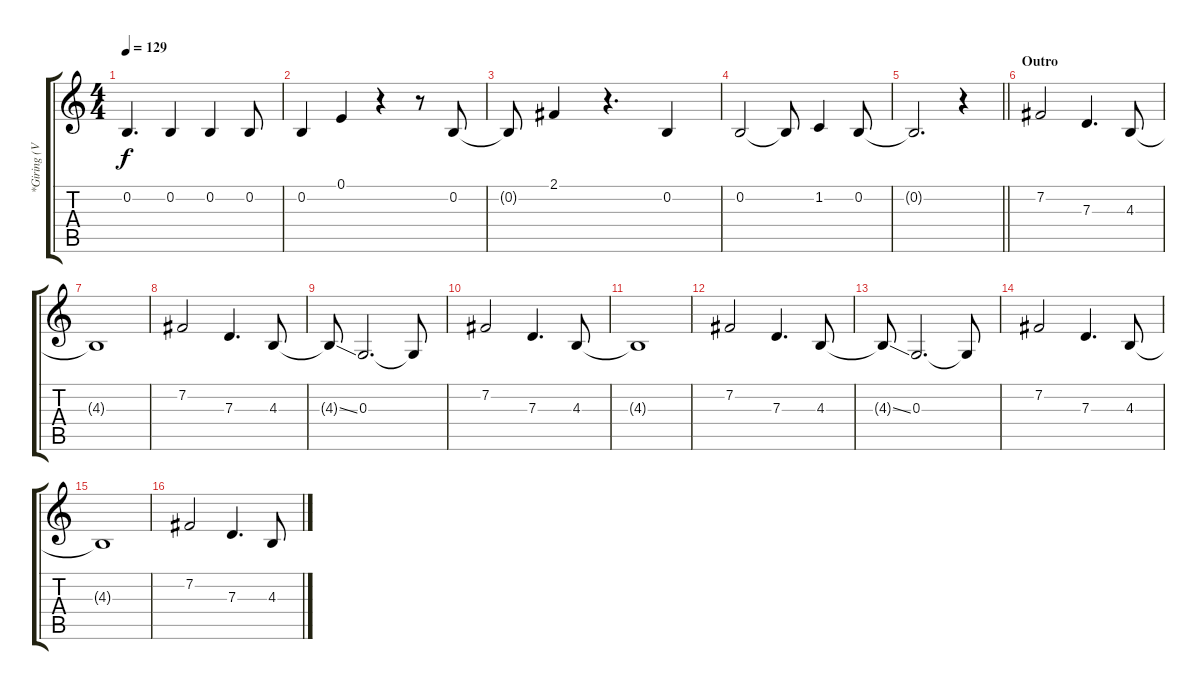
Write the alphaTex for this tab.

\track ("*Giring (Vocal)" "*Giring (V") {instrument oboe}
\staff {score tabs}
\tuning (E4 B3 G3 D3 A2 E2) {hide}
\ts (4 4)
\tempo 129
\clef g2
\ks c
0.2{t}.4{d dy f} 0.2.4 0.2.4 0.2.8 |
0.2.4 0.1.4 r.4 r.8 0.2.8 |
0.2{t}.8 2.1.4 r.4{d} 0.2.4 |
0.2.2 0.2{t}.8 1.2.4 0.2.8 |
\barLineRight lightlight
0.2{t}.2{d} r.4 |
\section ("" "Outro")
7.2.2 7.3.4{d} 4.3.8 |
4.3{t}.1 |
7.2.2 7.3.4{d} 4.3.8 |
4.3{ss t}.8 0.3.2{d} 0.3{t}.8 |
7.2.2 7.3.4{d} 4.3.8 |
4.3{t}.1 |
7.2.2 7.3.4{d} 4.3.8 |
4.3{ss t}.8 0.3.2{d} 0.3{t}.8 |
7.2.2 7.3.4{d} 4.3.8 |
4.3{t}.1 |
7.2.2 7.3.4{d} 4.3.8
